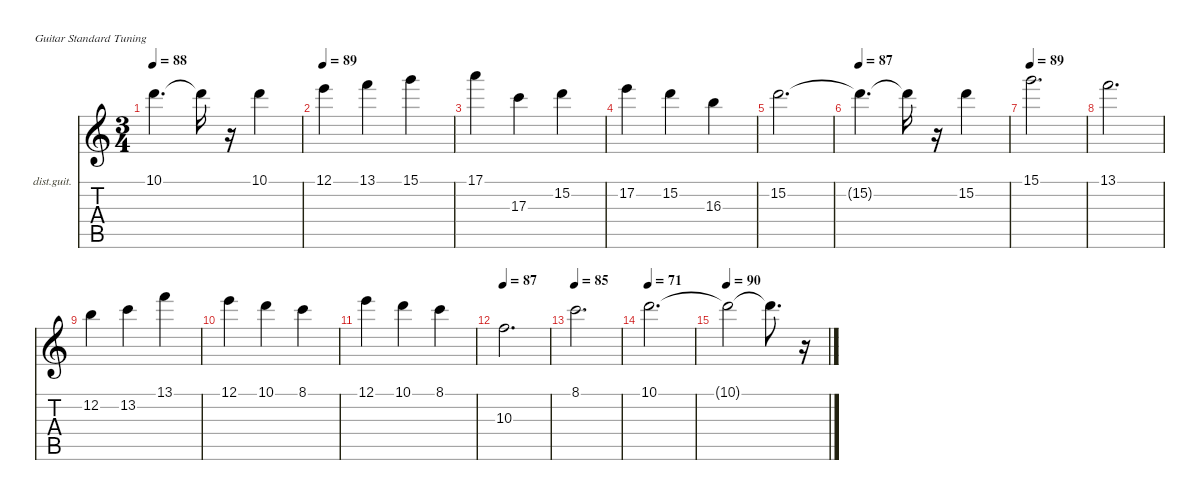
\defaultSystemsLayout 4
\hideDynamics
\bracketExtendMode nobrackets
\firstSystemTrackNameOrientation horizontal
\otherSystemsTrackNameOrientation horizontal
\track ("Melody" "dist.guit.") {instrument distortionguitar}
\staff {score tabs}
\tuning (E4 B3 G3 D3 A2 E2)
\ts (3 4)
\tempo 88
\clef g2
\ks c
10.1{t}.4{d dy f beam Down} 10.1{t}.16{beam Down} r.16{beam Down} 10.1.4{dy mf beam Down} |
\tempo 89
12.1.4{beam Down} 13.1.4{beam Down} 15.1.4{beam Down} |
17.1.4{beam Down} 17.3.4{beam Down} 15.2.4{beam Down} |
17.2.4{beam Down} 15.2.4{beam Down} 16.3.4{beam Down} |
15.2.2{d dy mp beam Down} |
\tempo 87
15.2{t}.4{d dy f beam Down} 15.2{t}.16{beam Down} r.16{beam Down} 15.2.4{dy mp beam Down} |
\tempo 89
15.1.2{d dy mf beam Down} |
13.1.2{d beam Down} |
12.2.4{beam Down} 13.2.4{beam Down} 13.1.4{beam Down} |
12.1.4{beam Down} 10.1.4{beam Down} 8.1.4{beam Down} |
12.1.4{beam Down} 10.1.4{beam Down} 8.1.4{beam Down} |
\tempo 87
10.3.2{d beam Down} |
\tempo 85
8.1.2{d dy mp beam Down} |
\tempo 71
10.1.2{d beam Down} |
\tempo 90
10.1{t}.2{dy f beam Down} 10.1{t}.8{d beam Down} r.16{beam Down}
